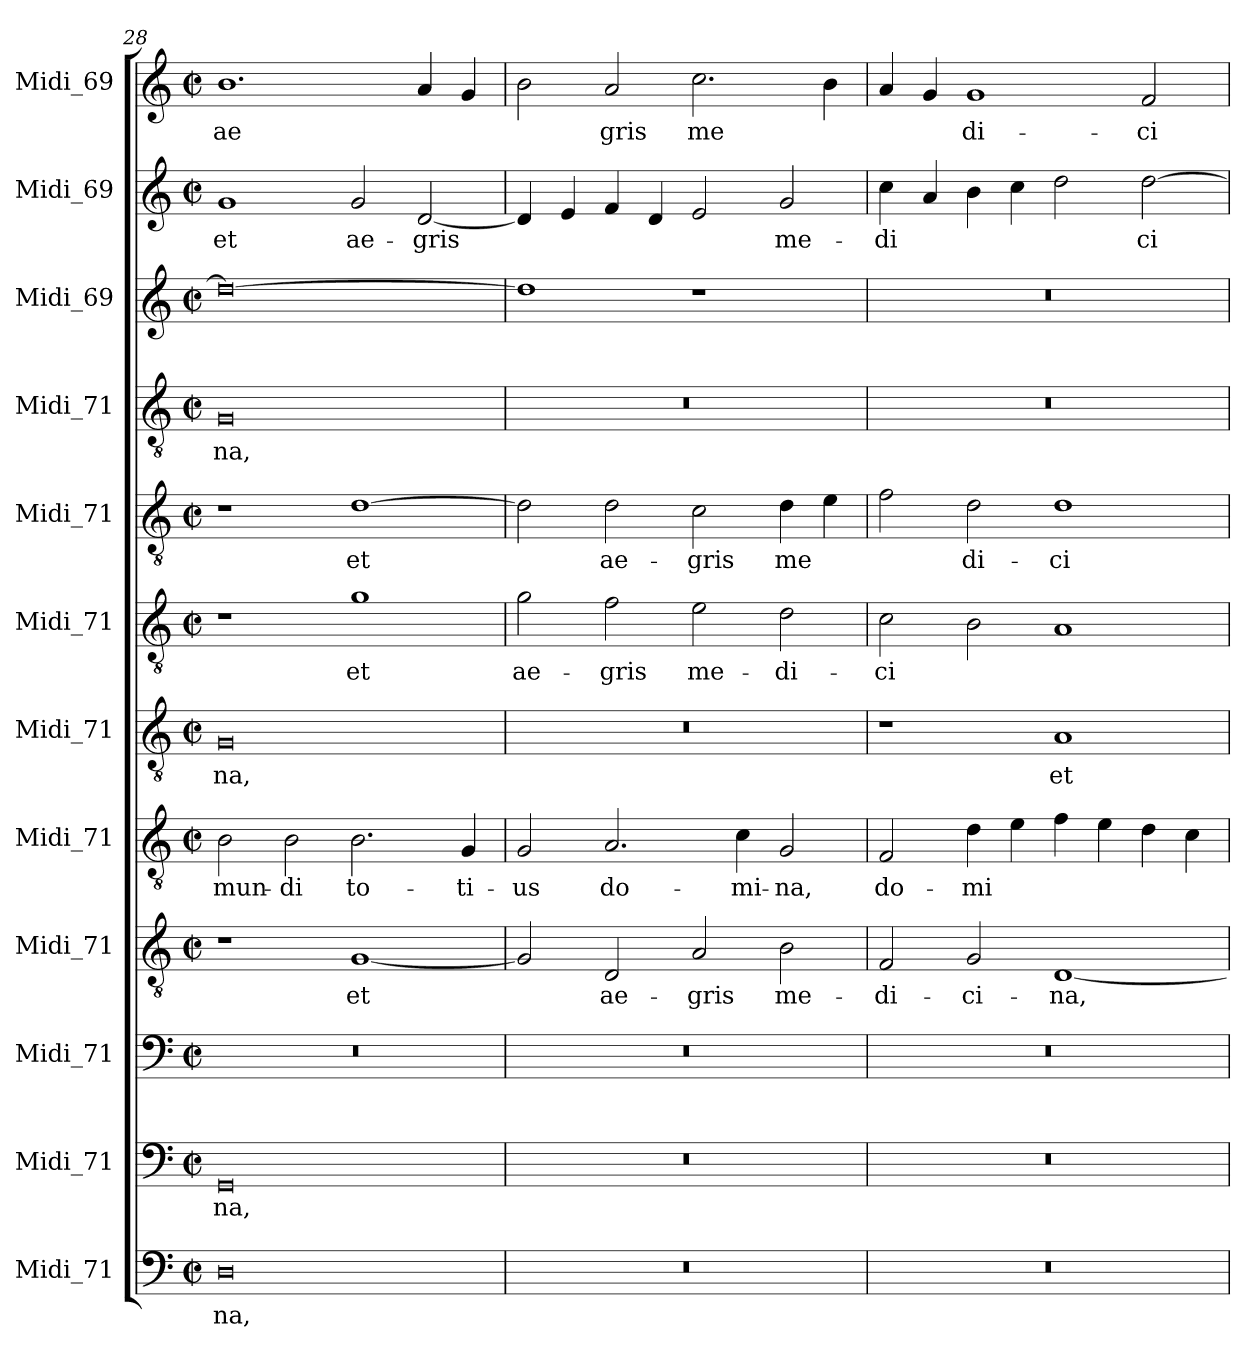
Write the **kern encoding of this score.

**kern	**text	**kern	**text	**kern	**kern	**text	**kern	**text	**kern	**text	**kern	**text	**kern	**text	**kern	**text	**kern	**kern	**text	**kern	**text
*part12	*part12	*part11	*part11	*part10	*part9	*part9	*part8	*part8	*part7	*part7	*part6	*part6	*part5	*part5	*part4	*part4	*part3	*part2	*part2	*part1	*part1
*staff12	*staff12	*staff11	*staff11	*staff10	*staff9	*staff9	*staff8	*staff8	*staff7	*staff7	*staff6	*staff6	*staff5	*staff5	*staff4	*staff4	*staff3	*staff2	*staff2	*staff1	*staff1
*I"Midi_71	*	*I"Midi_71	*	*I"Midi_71	*I"Midi_71	*	*I"Midi_71	*	*I"Midi_71	*	*I"Midi_71	*	*I"Midi_71	*	*I"Midi_71	*	*I"Midi_69	*I"Midi_69	*	*I"Midi_69	*
*clefF4	*	*clefF4	*	*clefF4	*clefGv2	*	*clefGv2	*	*clefGv2	*	*clefGv2	*	*clefGv2	*	*clefGv2	*	*clefG2	*clefG2	*	*clefG2	*
*k[]	*	*k[]	*	*k[]	*k[]	*	*k[]	*	*k[]	*	*k[]	*	*k[]	*	*k[]	*	*k[]	*k[]	*	*k[]	*
*C:	*	*C:	*	*C:	*C:	*	*C:	*	*C:	*	*C:	*	*C:	*	*C:	*	*C:	*C:	*	*C:	*
*M4/2	*	*M4/2	*	*M4/2	*M4/2	*	*M4/2	*	*M4/2	*	*M4/2	*	*M4/2	*	*M4/2	*	*M4/2	*M4/2	*	*M4/2	*
*met(c|)	*	*met(c|)	*	*met(c|)	*met(c|)	*	*met(c|)	*	*met(c|)	*	*met(c|)	*	*met(c|)	*	*met(c|)	*	*met(c|)	*met(c|)	*	*met(c|)	*
=28	=28	=28	=28	=28	=28	=28	=28	=28	=28	=28	=28	=28	=28	=28	=28	=28	=28	=28	=28	=28	=28
!	!LO:LY:b	!	!LO:LY:b	!	!	!	!	!LO:LY:b	!	!LO:LY:b	!	!	!	!	!	!LO:LY:b	!	!	!LO:LY:b	!	!LO:LY:b
0D	na,	0GG	-na,	0r	1r	.	2B	mun-	0G	-na,	1r	.	1r	.	0G	na,	0dd_	1g	et	1.b	ae
!	!	!	!	!	!	!	!	!LO:LY:b	!	!	!	!	!	!	!	!	!	!	!	!	!
.	.	.	.	.	.	.	2B	-di	.	.	.	.	.	.	.	.	.	.	.	.	.
!	!	!	!	!	!	!LO:LY:b	!	!LO:LY:b	!	!	!	!LO:LY:b	!	!LO:LY:b	!	!	!	!	!LO:LY:b	!	!
.	.	.	.	.	[1G	et	2.B	to-	.	.	1g	et	[1d	et	.	.	.	2g	ae-	.	.
!	!	!	!	!	!	!	!	!	!	!	!	!	!	!	!	!	!	!	!LO:LY:b	!	!
.	.	.	.	.	.	.	.	.	.	.	.	.	.	.	.	.	.	[2d	-gris	4a	.
!	!	!	!	!	!	!	!	!LO:LY:b	!	!	!	!	!	!	!	!	!	!	!	!	!
.	.	.	.	.	.	.	4G	-ti-	.	.	.	.	.	.	.	.	.	.	.	4g	.
=29	=29	=29	=29	=29	=29	=29	=29	=29	=29	=29	=29	=29	=29	=29	=29	=29	=29	=29	=29	=29	=29
!	!	!	!	!	!	!	!	!LO:LY:b	!	!	!	!LO:LY:b	!	!	!	!	!	!	!	!	!
0r	.	0r	.	0r	2G]	.	2G	-us	0r	.	2g	ae-	2d]	.	0r	.	1dd]	4d]	.	2b	.
.	.	.	.	.	.	.	.	.	.	.	.	.	.	.	.	.	.	4e	.	.	.
!	!	!	!	!	!	!LO:LY:b	!	!LO:LY:b	!	!	!	!LO:LY:b	!	!LO:LY:b	!	!	!	!	!	!	!LO:LY:b
.	.	.	.	.	2D	ae-	2.A	do-	.	.	2f	-gris	2d	ae-	.	.	.	4f	.	2a	gris
.	.	.	.	.	.	.	.	.	.	.	.	.	.	.	.	.	.	4d	.	.	.
!	!	!	!	!	!	!LO:LY:b	!	!	!	!	!	!LO:LY:b	!	!LO:LY:b	!	!	!	!	!	!	!LO:LY:b
.	.	.	.	.	2A	-gris	.	.	.	.	2e	me-	2c	-gris	.	.	1r	2e	.	2.cc	me
!	!	!	!	!	!	!	!	!LO:LY:b	!	!	!	!	!	!	!	!	!	!	!	!	!
.	.	.	.	.	.	.	4c	-mi-	.	.	.	.	.	.	.	.	.	.	.	.	.
!	!	!	!	!	!	!LO:LY:b	!	!LO:LY:b	!	!	!	!LO:LY:b	!	!LO:LY:b	!	!	!	!	!LO:LY:b	!	!
.	.	.	.	.	2B	me-	2G	-na,	.	.	2d	-di-	4d	me	.	.	.	2g	me-	.	.
.	.	.	.	.	.	.	.	.	.	.	.	.	4e	.	.	.	.	.	.	4b	.
=30	=30	=30	=30	=30	=30	=30	=30	=30	=30	=30	=30	=30	=30	=30	=30	=30	=30	=30	=30	=30	=30
!	!	!	!	!	!	!LO:LY:b	!	!LO:LY:b	!	!	!	!LO:LY:b	!	!	!	!	!	!	!LO:LY:b	!	!
0r	.	0r	.	0r	2F	-di-	2F	do-	1r	.	2c	-ci	2f	.	0r	.	0r	4cc	-di	4a	.
.	.	.	.	.	.	.	.	.	.	.	.	.	.	.	.	.	.	4a	.	4g	.
!	!	!	!	!	!	!LO:LY:b	!	!LO:LY:b	!	!	!	!	!	!LO:LY:b	!	!	!	!	!	!	!LO:LY:b
.	.	.	.	.	2G	-ci-	4d	-mi	.	.	2B	.	2d	di-	.	.	.	4b	.	1g	di-
.	.	.	.	.	.	.	4e	.	.	.	.	.	.	.	.	.	.	4cc	.	.	.
!	!	!	!	!	!	!LO:LY:b	!	!	!	!LO:LY:b	!	!	!	!LO:LY:b	!	!	!	!	!	!	!
.	.	.	.	.	[1D	-na,	4f	.	1A	et	1A	.	1d	-ci-	.	.	.	2dd	.	.	.
.	.	.	.	.	.	.	4e	.	.	.	.	.	.	.	.	.	.	.	.	.	.
!	!	!	!	!	!	!	!	!	!	!	!	!	!	!	!	!	!	!	!LO:LY:b	!	!LO:LY:b
.	.	.	.	.	.	.	4d	.	.	.	.	.	.	.	.	.	.	[2dd	ci	2f	-ci-
.	.	.	.	.	.	.	4c	.	.	.	.	.	.	.	.	.	.	.	.	.	.
=	=	=	=	=	=	=	=	=	=	=	=	=	=	=	=	=	=	=	=	=	=
*-	*-	*-	*-	*-	*-	*-	*-	*-	*-	*-	*-	*-	*-	*-	*-	*-	*-	*-	*-	*-	*-
